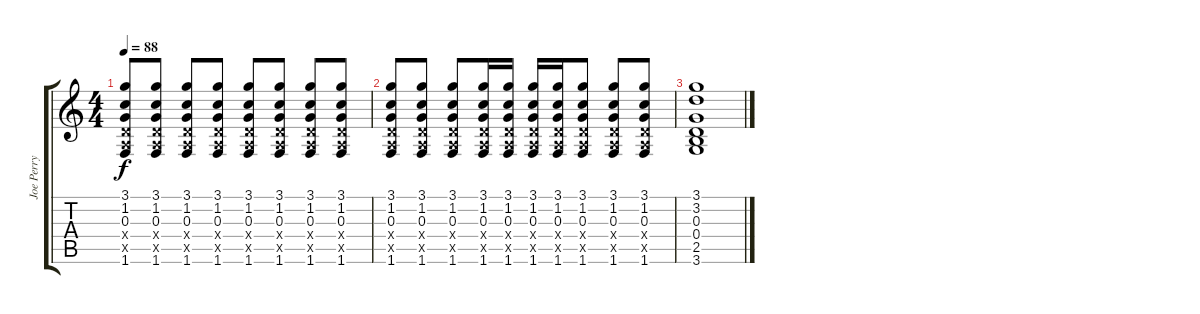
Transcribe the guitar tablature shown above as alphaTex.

\track ("Joe Perry " "Joe Perry ") {instrument overdrivenguitar}
\staff {score tabs}
\tuning (E4 B3 G3 D3 A2 E2) {hide}
\ts (4 4)
\tempo 88
\clef g2
\ks c
(3.1 1.2 0.3 0.4{x} 0.5{x} 1.6).8{dy f} (3.1 1.2 0.3 0.4{x} 0.5{x} 1.6).8 (3.1 1.2 0.3 0.4{x} 0.5{x} 1.6).8 (3.1 1.2 0.3 0.4{x} 0.5{x} 1.6).8 (3.1 1.2 0.3 0.4{x} 0.5{x} 1.6).8 (3.1 1.2 0.3 0.4{x} 0.5{x} 1.6).8 (3.1 1.2 0.3 0.4{x} 0.5{x} 1.6).8 (3.1 1.2 0.3 0.4{x} 0.5{x} 1.6).8 |
(3.1 1.2 0.3 0.4{x} 0.5{x} 1.6).8 (3.1 1.2 0.3 0.4{x} 0.5{x} 1.6).8 (3.1 1.2 0.3 0.4{x} 0.5{x} 1.6).8 (3.1 1.2 0.3 0.4{x} 0.5{x} 1.6).16 (3.1 1.2 0.3 0.4{x} 0.5{x} 1.6).16 (3.1 1.2 0.3 0.4{x} 0.5{x} 1.6).16 (3.1 1.2 0.3 0.4{x} 0.5{x} 1.6).16 (3.1 1.2 0.3 0.4{x} 0.5{x} 1.6).8 (3.1 1.2 0.3 0.4{x} 0.5{x} 1.6).8 (3.1 1.2 0.3 0.4{x} 0.5{x} 1.6).8 |
(3.1 3.2 0.3 0.4 2.5 3.6).1
